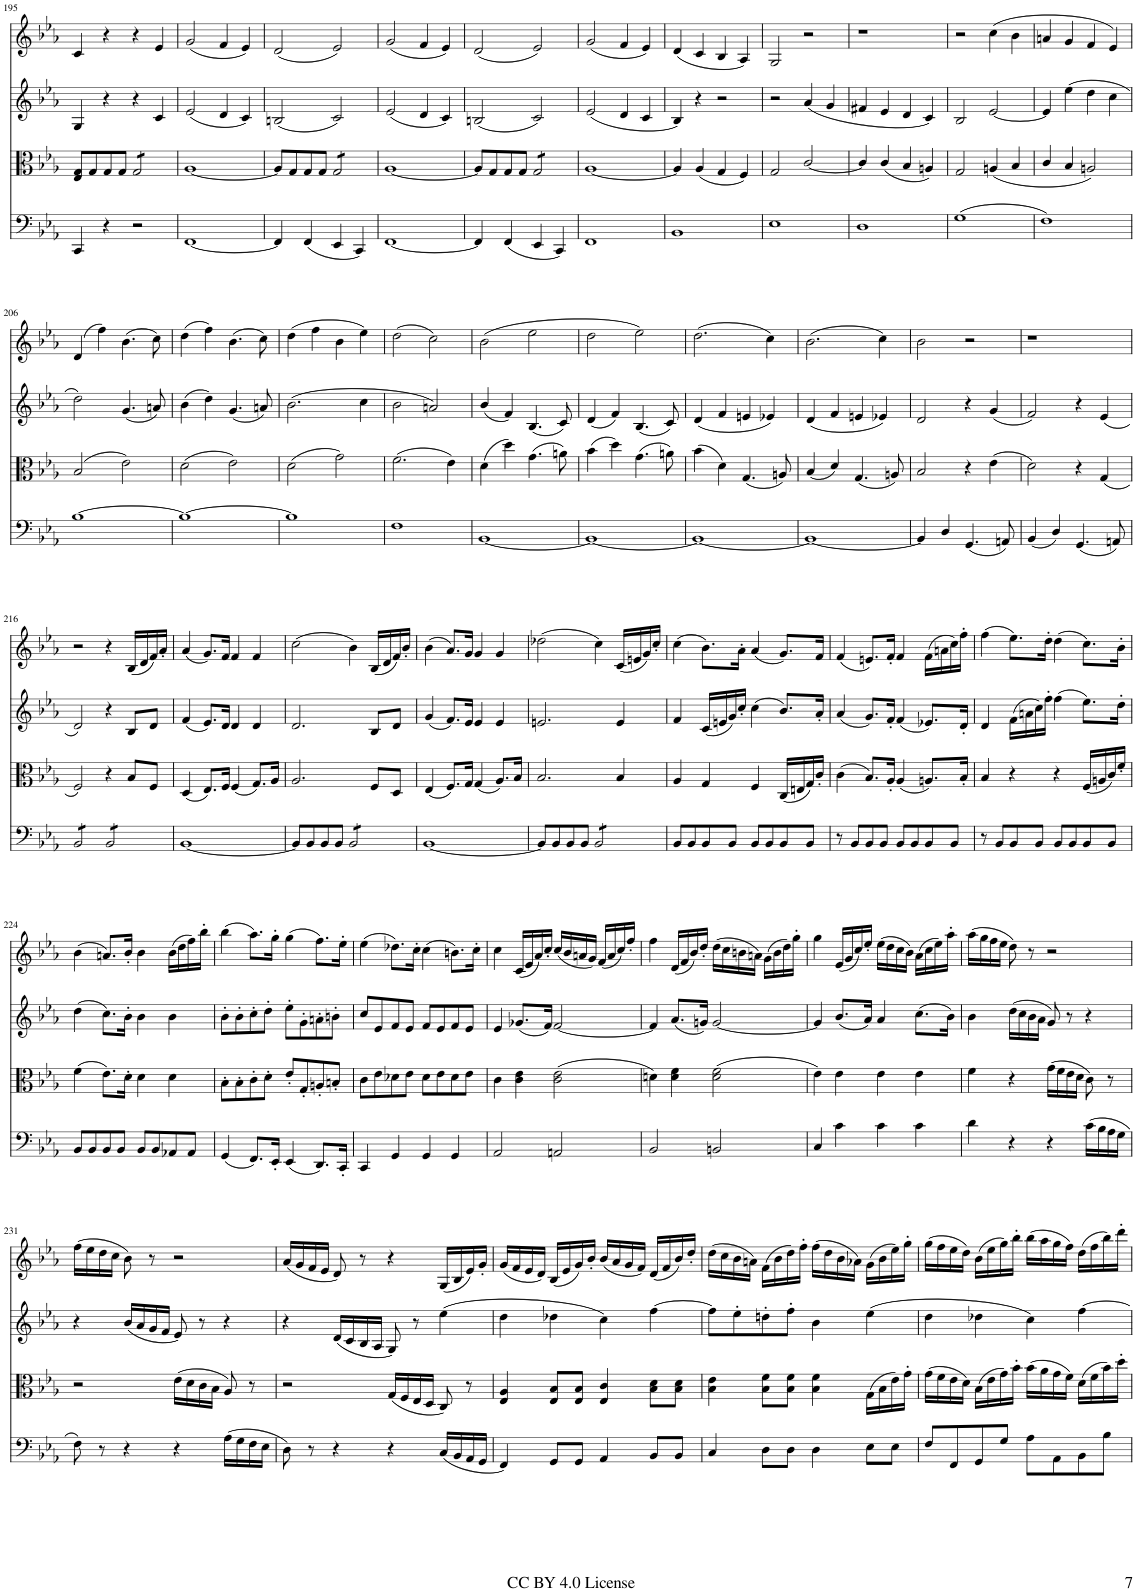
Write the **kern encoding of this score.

**kern	**kern	**kern	**kern
*part4	*part3	*part2	*part1
*staff4	*staff3	*staff2	*staff1
*I"Cello	*I"Viola	*I"Violin II	*I"Violin I
*	*I'Vla	*I'Vln	*I'Vln
!!LO:PB:g=z
*clefF4	*clefC3	*clefG2	*clefG2
*k[b-e-a-]	*k[b-e-a-]	*k[b-e-a-]	*k[b-e-a-]
*M4/4	*M4/4	*M4/4	*M4/4
*met(c)	*met(c)	*met(c)	*met(c)
=195	=195	=195	=195
4CC/	8E-/ 8G/L	4G/	4c/
.	8G/	.	.
4r	8G/	4r	4r
.	8G/J	.	.
*	*tremolo	*	*
2r	8G/L	4r	4r
.	8G/	.	.
.	8G/	4c/	4e-/
.	8G/J	.	.
*	*Xtremolo	*	*
=196	=196	=196	=196
[1FF	[1A-	(2e-/	(2g/
.	.	4d/	4f/
.	.	4c/)	4e-/)
=197	=197	=197	=197
4FF/]	8A-/L]	(2Bn/	(2d/
.	8G/	.	.
(4FF/	8G/	.	.
.	8G/J	.	.
*	*tremolo	*	*
4EE-/	8G/L	2c/)	2e-/)
.	8G/	.	.
4CC/)	8G/	.	.
.	8G/J	.	.
*	*Xtremolo	*	*
=198	=198	=198	=198
[1FF	[1A-	(2e-/	(2g/
.	.	4d/	4f/
.	.	4c/)	4e-/)
=199	=199	=199	=199
4FF/]	8A-/L]	(2Bn/	(2d/
.	8G/	.	.
(4FF/	8G/	.	.
.	8G/J	.	.
*	*tremolo	*	*
4EE-/	8G/L	2c/)	2e-/)
.	8G/	.	.
4CC/)	8G/	.	.
.	8G/J	.	.
*	*Xtremolo	*	*
=200	=200	=200	=200
1FF	[1A-	(2e-/	(2g/
.	.	4d/	4f/
.	.	4c/	4e-/)
=201	=201	=201	=201
1BB-	4A-/]	4B-/)	(4d/
.	(4A-/	4r	4c/
.	4G/	2r	4B-/
.	4F/)	.	4A-/)
=202	=202	=202	=202
1E-	2G/	2r	2G/
.	[2c/	(4a-/	2r
.	.	4g/	.
=203	=203	=203	=203
1D	4c/]	4f#X/	1r
.	(4c/	4e-/	.
.	4B-/	4d/	.
.	4An/)	4c/)	.
=204	=204	=204	=204
(>1G	2G/	2B-/	2r
.	(4An/	[2e-/	(4cc\
.	4B-/	.	4b-\
=205	=205	=205	=205
1F)	4c/	4e-/]	4an/
.	4B-/	(4ee-\	4g/
.	2An/)	4dd\	4f/
.	.	4cc\	4e-/)
!!LO:LB:g=z
=206	=206	=206	=206
[1B-	(2B-/	2dd\)	(4d/
.	.	.	4ff\)
.	2e-\)	(4.g/	(4.b-\
.	.	8an/)	8cc\)
=207	=207	=207	=207
1B-_	(2d\	(4b-\	(4dd\
.	.	4dd\)	4ff\)
.	2e-\)	(4.g/	(4.b-\
.	.	8an/)	8cc\)
=208	=208	=208	=208
1B-]	(2d\	(2.b-\	(4dd\
.	.	.	4ff\
.	2g\)	.	4b-\
.	.	4cc\	4ee-\)
=209	=209	=209	=209
1F	(2.f\	2b-\	(2dd\
.	.	2an/)	2cc\)
.	4e-\)	.	.
=210	=210	=210	=210
[1BB-	(4d\	(4b-/	(2b-\
.	4dd\)	4f/)	.
.	(4.g\	(4.B-/	2ee-\
.	8an\)	8c/)	.
=211	=211	=211	=211
1BB-_	(4b-\	(4d/	2dd\
.	4dd\)	4f/)	.
.	(4.g\	(4.B-/	2ee-\)
.	8an\)	8c/)	.
=212	=212	=212	=212
1BB-_	(4b-\	(4d/	(2.dd\
.	4d\)	4f/	.
.	(4.G/	4en/	.
.	.	4e-X/)	4cc\)
.	8An/)	.	.
=213	=213	=213	=213
1BB-_	(4B-/	(4d/	(2.b-\
.	4d/)	4f/	.
.	(4.G/	4en/	.
.	.	4e-X/)	4cc\)
.	8An/)	.	.
=214	=214	=214	=214
4BB-/]	2B-/	2d/	2b-\
4D/	.	.	.
(4.GG/	4r	4r	2r
.	(4e-\	(4g/	.
8AAn/)	.	.	.
=215	=215	=215	=215
(4BB-/	2d\)	2f/)	1r
4D/)	.	.	.
(4.GG/	4r	4r	.
.	(4G/	(4e-/	.
8AAn/)	.	.	.
!!LO:LB:g=z
=216	=216	=216	=216
*tremolo	*	*	*
8BB-/L	2F/)	2d/)	2r
8BB-/	.	.	.
8BB-/	.	.	.
8BB-/J	.	.	.
8BB-/L	4r	4r	4r
8BB-/	.	.	.
8BB-/	8B-/L	8B-/L	(16B-/LL
.	.	.	16d/
8BB-/J	8F/J	8d/J	16f/)
*Xtremolo	*	*	*
.	.	.	16a-'/JJ
=217	=217	=217	=217
[1BB-	(4D/	(4f/	(4a-/
.	8.E-/L)	8.e-/L)	8.g/L)
.	16F/Jk	16d/Jk	16f/Jk
.	(4F/	4d/	4f/
.	8.G/L)	4d/	4f/
.	16A-/Jk	.	.
=218	=218	=218	=218
8BB-/L]	2.A-/	2.d/	(2cc\
8BB-/	.	.	.
8BB-/	.	.	.
8BB-/J	.	.	.
*tremolo	*	*	*
8BB-/L	.	.	4b-\)
8BB-/	.	.	.
8BB-/	8F/L	8B-/L	(16B-/LL
.	.	.	16d/
8BB-/J	8D/J	8d/J	16f/)
*Xtremolo	*	*	*
.	.	.	16b-'/JJ
=219	=219	=219	=219
[1BB-	(4E-/	(4g/	(4b-\
.	8.F/L)	8.f/L)	8.a-/L)
.	16G/Jk	16e-/Jk	16g/Jk
.	(4G/	4e-/	4g/
.	8.A-/L)	4e-/	4g/
.	16B-/Jk	.	.
=220	=220	=220	=220
8BB-/L]	2.B-/	2.en/	(2dd-X\
8BB-/	.	.	.
8BB-/	.	.	.
8BB-/J	.	.	.
*tremolo	*	*	*
8BB-/L	.	.	4cc\)
8BB-/	.	.	.
8BB-/	4B-/	4e/	(16c/LL
.	.	.	16en/
8BB-/J	.	.	16g/)
*Xtremolo	*	*	*
.	.	.	16cc'/JJ
=221	=221	=221	=221
8BB-/L	4A-/	4f/	(4cc\
8BB-/	.	.	.
8BB-/	4G/	(16c/LL	8.b-\L)
.	.	16en/	.
8BB-/J	.	16g/)	.
.	.	16cc'/JJ	16a-'\Jk
8BB-/L	4F/	(4cc\	(4a-/
8BB-/	.	.	.
8BB-/	(16C/LL	8.b-/L)	8.g/L)
.	16En/	.	.
8BB-/J	16G/)	.	.
.	16c'/JJ	16a-'/Jk	16f/Jk
=222	=222	=222	=222
8r	(4c\	(4a-/	(4f/
8BB-/L	.	.	.
8BB-/	8.B-/L)	8.g/L)	8.en/L)
8BB-/J	.	.	.
.	16A-'/Jk	16f'/Jk	16f'/Jk
8BB-/L	(4A-/	(4f/	4f/
8BB-/	.	.	.
8BB-/	8.An/L)	8.e-X/L)	(16f\LL
.	.	.	16an\
8BB-/J	.	.	16cc\)
.	16B-'/Jk	16d'/Jk	16ff'\JJ
=223	=223	=223	=223
8r	4B-/	4d/	(4ff\
8BB-/L	.	.	.
8BB-/	4r	(16f\LL	8.ee-\L)
.	.	16an\	.
8BB-/J	.	16cc\)	.
.	.	16ff'\JJ	16dd'\Jk
8BB-/L	4r	(4ff\	(4dd\
8BB-/	.	.	.
8BB-/	(16F/LL	8.ee-\L)	8.cc\L)
.	16An/	.	.
8BB-/J	16c/)	.	.
.	16f'/JJ	16dd'\Jk	16b-'\Jk
!!LO:LB:g=z
=224	=224	=224	=224
8BB-/L	(4f\	(4dd\	(4b-\
8BB-/	.	.	.
8BB-/	8.e-\L)	8.cc\L)	8.an/L)
8BB-/J	.	.	.
.	16d'\Jk	16b-'\Jk	16b-'/Jk
8BB-/L	4d\	4b-\	4b-\
8BB-/	.	.	.
8AA-X/	4d\	4b-\	(16b-\LL
.	.	.	16dd\
8AA-/J	.	.	16ff\)
.	.	.	16bb-'\JJ
=225	=225	=225	=225
(4GG/	8B-'\L	8b-'\L	(4bb-\
.	8B-'\	8b-'\	.
8.FF/L)	8c'\	8cc'\	8.aa-\L)
.	8d'\J	8dd'\J	.
16EE-'/Jk	.	.	16gg'\Jk
(4EE-/	8e-'/L	8ee-'\L	(4gg\
.	8G'/	8g'\	.
8.DD/L)	8An'/	8an'\	8.ff\L)
.	8Bn'/J	8bn'\J	.
16CC'/Jk	.	.	16ee-'\Jk
=226	=226	=226	=226
4CC/	8c\L	8cc/L	(4ee-\
.	8e-\	8e-/	.
4GG/	8d-X\	8f/	8.dd-X\L)
.	8e-\J	8e-/J	.
.	.	.	16cc'\Jk
4GG/	8d-\L	8f/L	(4cc\
.	8e-\	8e-/	.
4GG/	8d-\	8f/	8.bn\L)
.	8e-\J	8e-/J	.
.	.	.	16cc'\Jk
=227	=227	=227	=227
2AA-/	4c\	4e-/	4cc\
.	4c\ 4e-\	(8.g-X/L	(16c/LL
.	.	.	16e-/
.	.	.	16a-/)
.	.	16f/Jk)	16cc'/JJ
2AAn/	(2c\ 2e-\	[2f/	(16cc/LL
.	.	.	16b-/
.	.	.	16an/
.	.	.	16g/JJ)
.	.	.	(16f/LL
.	.	.	16a/
.	.	.	16cc/)
.	.	.	16ff'/JJ
=228	=228	=228	=228
2BB-/	4dn\)	4f/]	4ff\
.	4d\ 4f\	(8.a-/L	(16d/LL
.	.	.	16f/
.	.	.	16b-/)
.	.	16gn/Jk)	16dd'/JJ
2BBn/	(2d\ 2f\	[2g/	(16dd\LL
.	.	.	16cc\
.	.	.	16bn\
.	.	.	16an\JJ)
.	.	.	(16g\LL
.	.	.	16b\
.	.	.	16dd\)
.	.	.	16gg'\JJ
=229	=229	=229	=229
4C/	4e-\)	4g/]	4gg\
4c\	4e-\	(8.b-/L	(16e-/LL
.	.	.	16g/
.	.	.	16cc/)
.	.	16a-/Jk)	16ee-'/JJ
4c\	4e-\	4a-/	(16ee-\LL
.	.	.	16dd\
.	.	.	16cc\
.	.	.	16b-\JJ)
4c\	4e-\	(8.cc\L	(16a-\LL
.	.	.	16cc\
.	.	.	16ee-\)
.	.	16b-\Jk)	16aa-'\JJ
=230	=230	=230	=230
4d\	4f\	4b-\	(16aa-\LL
.	.	.	16gg\
.	.	.	16ff\
.	.	.	16ee-\JJ
4r	4r	(16dd\LL	8dd\)
.	.	16cc\	.
.	.	16b-\	8r
.	.	16a-\JJ	.
4r	(16g\LL	8g/)	2r
.	16f\	.	.
.	16e-\	8r	.
.	16d\JJ	.	.
(16c\LL	8c\)	4r	.
16B-\	.	.	.
16A-\	8r	.	.
16G\JJ	.	.	.
!!LO:LB:g=z
=231	=231	=231	=231
8F\)	2r	4r	(16ff\LL
.	.	.	16ee-\
8r	.	.	16dd\
.	.	.	16cc\JJ
4r	.	(16b-/LL	8b-\)
.	.	16a-/	.
.	.	16g/	8r
.	.	16f/JJ	.
4r	(16e-\LL	8e-/)	2r
.	16d\	.	.
.	16c\	8r	.
.	16B-\JJ	.	.
(16A-\LL	8A-/)	4r	.
16G\	.	.	.
16F\	8r	.	.
16E-\JJ	.	.	.
=232	=232	=232	=232
8D\)	2r	4r	(16a-/LL
.	.	.	16g/
8r	.	.	16f/
.	.	.	16e-/JJ
4r	.	(16d/LL	8d/)
.	.	16c/	.
.	.	16B-/	8r
.	.	16A-/JJ	.
4r	(16G/LL	8G/)	4r
.	16F/	.	.
.	16E-/	8r	.
.	16D/JJ	.	.
(16C/LL	8C/)	(4ee-\	(16G/LL
16BB-/	.	.	16B-/
16AA-/	8r	.	16e-/)
16GG/JJ	.	.	16g'/JJ
=233	=233	=233	=233
4FF/)	4E-/ 4A-/	4dd\	(16g/LL
.	.	.	16f/
.	.	.	16e-/
.	.	.	16d/JJ)
8GG/L	8E-/ 8B-/L	4dd-X\	(16B-/LL
.	.	.	16e-/
8GG/J	8E-/ 8B-/J	.	16g/)
.	.	.	16b-'/JJ
4AA-/	4E-/ 4c/	4cc\)	(16b-/LL
.	.	.	16a-/
.	.	.	16g/
.	.	.	16f/JJ)
8BB-/L	8B-\ 8d\L	[4ff\	(16d/LL
.	.	.	16f/
8BB-/J	8B-\ 8d\J	.	16b-/)
.	.	.	16dd'/JJ
=234	=234	=234	=234
4C/	4B-\ 4e-\	8ff\L]	(16dd\LL
.	.	.	16cc\
.	.	8ee-'\	16b-\
.	.	.	16an\JJ)
8D\L	8B-\ 8f\L	8ddn'\	(16f\LL
.	.	.	16b-\
8D\J	8B-\ 8f\J	8ff'\J	16dd\)
.	.	.	16ff'\JJ
4D\	4B-\ 4f\	4b-\	(16ff\LL
.	.	.	16dd\
.	.	.	16b-\
.	.	.	16a-X\JJ)
8E-\L	(16G\LL	(4ee-\	(16g\LL
.	16B-\	.	16b-\
8E-\J	16e-\)	.	16ee-\)
.	16g'\JJ	.	16gg'\JJ
=235	=235	=235	=235
8F/L	(16g\LL	4dd\	(16gg\LL
.	16f\	.	16ff\
8FF/	16e-\	.	16ee-\
.	16d\JJ)	.	16dd\JJ)
8GG/	(16B-\LL	4dd-X\	(16b-\LL
.	16e-\	.	16ee-\
8G/J	16g\)	.	16gg\)
.	16b-'\JJ	.	16bb-'\JJ
8A-\L	(16b-\LL	4cc\)	(16bb-\LL
.	16a-\	.	16aa-\
8AA-\	16g\	.	16gg\
.	16f\JJ)	.	16ff\JJ)
8BB-\	(16d\LL	[4ff\	(16dd\LL
.	16f\	.	16ff\
8B-\J	16b-\)	.	16bb-\)
.	16dd'\JJ	.	16ddd'\JJ
=	=	=	=
*-	*-	*-	*-
